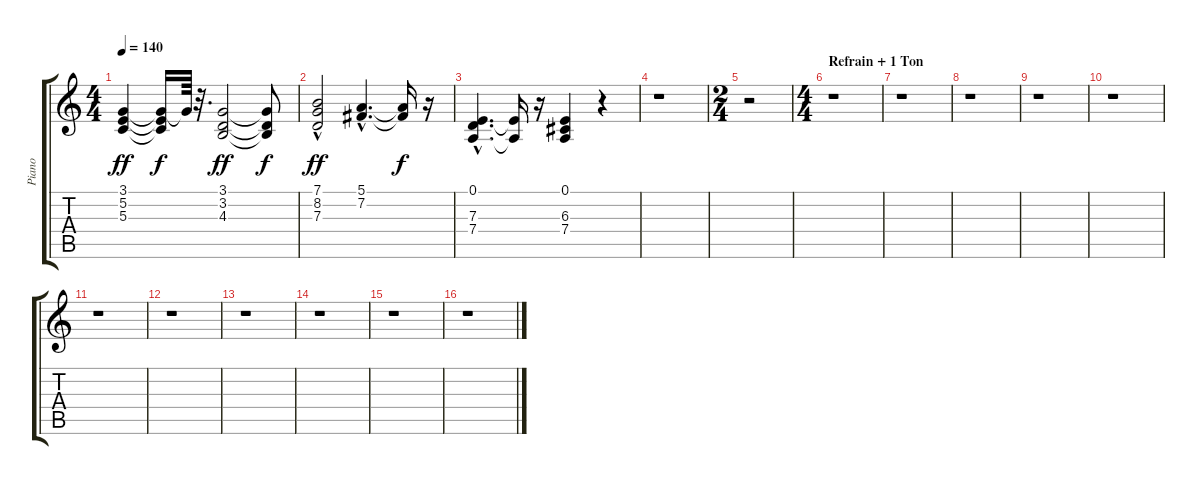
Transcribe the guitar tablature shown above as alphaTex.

\track ("Piano" "Piano") {instrument brightacousticpiano}
\staff {score tabs}
\tuning (E4 B3 G3 D3 A2 E2) {hide}
\ts (4 4)
\tempo 140
\clef g2
\ks c
(3.1 5.2 5.3).4{dy ff} (3.1{t} 5.2{t} 5.3{t}).16{dy f} 3.1{t}.64 r.32{d} (3.1 3.2 4.3).2{dy ff} (3.1{t} 3.2{t} 4.3{t}).8{dy f} |
(7.1{hac} 8.2{hac} 7.3{hac}).2{dy ff} (5.1{hac} 7.2{hac}).4{d} (5.1{t} 7.2{t}).16{dy f} r.16 |
(0.1{hac} 7.3 7.4{hac}).4{d} (0.1{t} 7.4{t}).16 r.16 (0.1 6.3 7.4).4 r.4 |
r.1 |
\ts (2 4)
r.2 |
\ts (4 4)
\section ("" "Refrain + 1 Ton")
r.1 |
r.1 |
r.1 |
r.1 |
r.1 |
r.1 |
r.1 |
r.1 |
r.1 |
r.1 |
r.1
